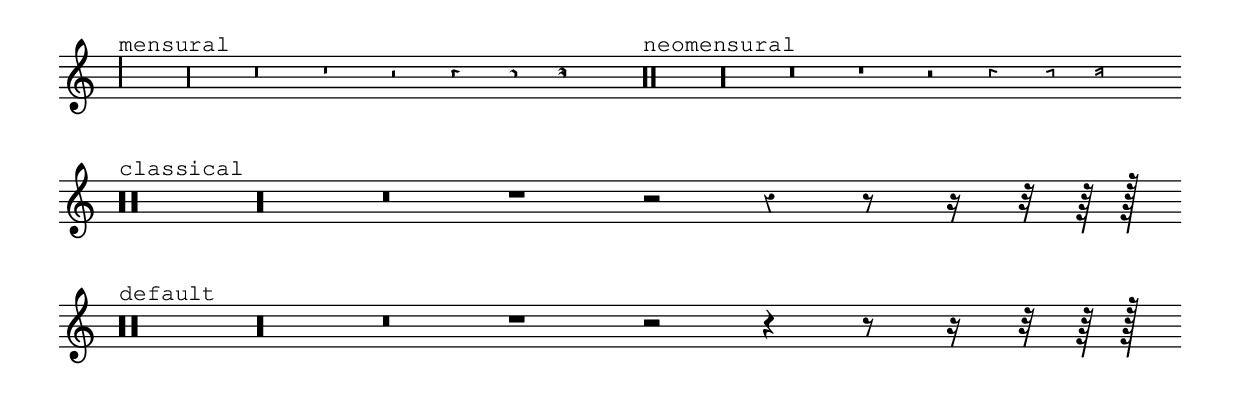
%% DO NOT EDIT this file manually; it is automatically
%% generated from LSR http://lsr.dsi.unimi.it
%% Make any changes in LSR itself, or in Documentation/snippets/new/ ,
%% and then run scripts/auxiliar/makelsr.py
%%
%% This file is in the public domain.
\version "2.17.25"

\header {
  lsrtags = "ancient-notation, rhythms, symbols-and-glyphs, tweaks-and-overrides"

  texidoc = "
Rests may be used in various styles.




"
  doctitle = "Rest styles"
} % begin verbatim


\layout {
  indent = 0
  \context {
    \Staff
    \remove "Time_signature_engraver"
  }
}

\new Staff \relative c {
  \cadenzaOn
  \override Staff.Rest.style = #'mensural
  r\maxima^\markup \typewriter { mensural }
  r\longa r\breve r1 r2 r4 r8 r16 s32 s64 s128 s128
  \bar ""

  \override Staff.Rest.style = #'neomensural
  r\maxima^\markup \typewriter { neomensural }
  r\longa r\breve r1 r2 r4 r8 r16 s32 s64 s128 s128
  \bar ""

  \override Staff.Rest.style = #'classical
  r\maxima^\markup \typewriter { classical }
  r\longa r\breve r1 r2 r4 r8 r16 r32 r64 r128 s128
  \bar ""

  \override Staff.Rest.style = #'default
  r\maxima^\markup \typewriter { default }
  r\longa r\breve r1 r2 r4 r8 r16 r32 r64 r128 s128
}
